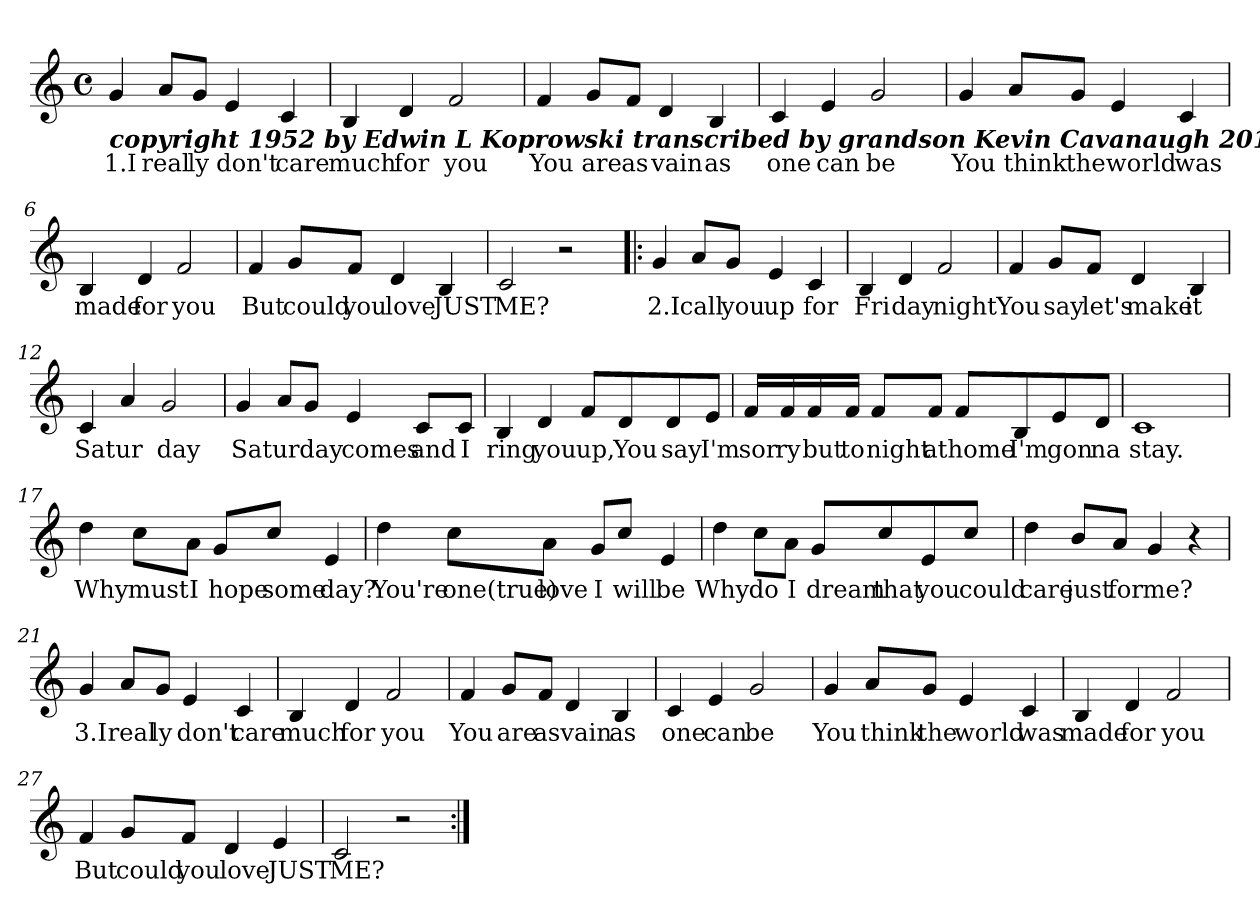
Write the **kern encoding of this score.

**kern	**text
*part1	*part1
*staff1	*staff1
*clefG2	*
*k[]	*
*C:	*
*M4/4	*
*met(c)	*
=1	=1
!LO:TX:b:Bi:t=copyright 1952 by Edwin L Koprowski               transcribed by grandson Kevin Cavanaugh 2010	!
4g/	1.I
8a/L	real
8g/J	ly
4e/	don't
4c/	care
=2	=2
4B/	much
4d/	for
2f/	you
=3	=3
4f/	You
8g/L	are
8f/J	as
4d/	vain
4B/	as
=4	=4
4c/	one
4e/	can
2g/	be
!!LO:LB:g=z
=5	=5
4g/	You
8a/L	think
8g/J	the
4e/	world
4c/	was
=6	=6
4B/	made
4d/	for
2f/	you
=7	=7
4f/	But
8g/L	could
8f/J	you
4d/	love
4B/	JUST
=8	=8
2c/	ME?
2r	.
!!LO:LB:g=z
=9!|:	=9!|:
4g/	2.I
8a/L	call
8g/J	you
4e/	up
4c/	for
=10	=10
4B/	Fri
4d/	day
2f/	night
=11	=11
4f/	You
8g/L	say
8f/J	let's
4d/	make
4B/	it
=12	=12
4c/	Sat
4a/	ur
2g/	day
=13	=13
4g/	Sat
8a/L	ur
8g/J	day
4e/	comes
8c/L	and
8c/J	I
!!LO:LB:g=z
=14	=14
4B/	ring
4d/	you
8f/L	up,
8d/	You
8d/	say
8e/J	I'm
=15	=15
16f/LL	sor
16f/	ry
16f/	but
16f/JJ	to
8f/L	night
8f/J	at
8f/L	home
8B/	I'm
8e/	gon
8d/J	na
=16	=16
1c	stay.
!!LO:LB:g=z
=17	=17
4dd\	Why
8cc\L	must
8a\J	I
8g/L	hope
8cc/J	some
4e/	day?
=18	=18
4dd\	You're
8cc\L	one(true)
8a\J	love
8g/L	I
8cc/J	will
4e/	be
!!LO:LB:g=z
=19	=19
4dd\	Why
8cc\L	do
8a\J	I
8g/L	dream
8cc/	that
8e/	you
8cc/J	could
=20	=20
4dd\	care
8b/L	just
8a/J	for
4g/	me?
4r	.
!!LO:LB:g=z
=21	=21
4g/	3.I
8a/L	real
8g/J	ly
4e/	don't
4c/	care
=22	=22
4B/	much
4d/	for
2f/	you
=23	=23
4f/	You
8g/L	are
8f/J	as
4d/	vain
4B/	as
=24	=24
4c/	one
4e/	can
2g/	be
!!LO:LB:g=z
=25	=25
4g/	You
8a/L	think
8g/J	the
4e/	world
4c/	was
=26	=26
4B/	made
4d/	for
2f/	you
=27	=27
4f/	But
8g/L	could
8f/J	you
4d/	love
4e/	JUST
=28	=28
2c/	ME?
2r	.
=:|!	=:|!
*-	*-
